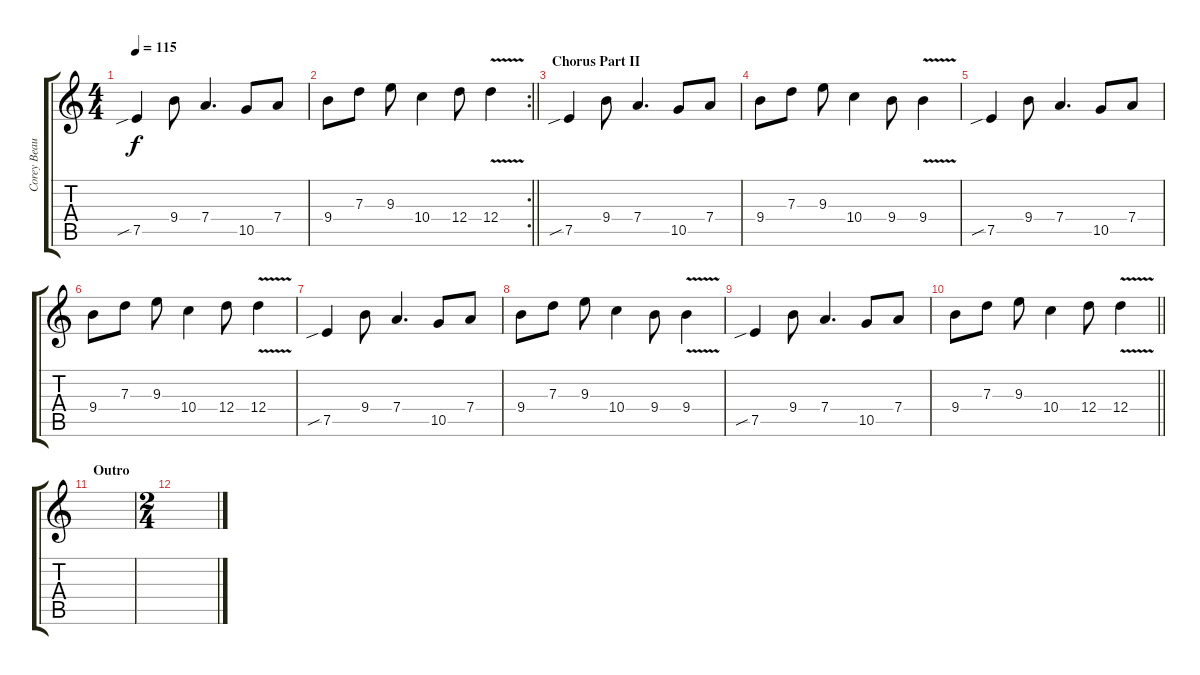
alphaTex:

\track ("Corey Beaulieu" "Corey Beau") {instrument distortionguitar}
\staff {score tabs}
\tuning (E4 B3 G3 D3 A2 E2) {hide}
\ts (4 4)
\tempo 115
\clef g2
\ks c
7.5{sib}.4{dy f} 9.4.8 7.4.4{d} 10.5.8 7.4.8 |
\rc 2
\barLineRight lightlight
9.4.8 7.3.8 9.3.8 10.4.4 12.4.8 12.4{v}.4 |
\section ("" "Chorus Part II")
7.5{sib}.4 9.4.8 7.4.4{d} 10.5.8 7.4.8 |
9.4.8 7.3.8 9.3.8 10.4.4 9.4.8 9.4{v}.4 |
7.5{sib}.4 9.4.8 7.4.4{d} 10.5.8 7.4.8 |
9.4.8 7.3.8 9.3.8 10.4.4 12.4.8 12.4{v}.4 |
7.5{sib}.4 9.4.8 7.4.4{d} 10.5.8 7.4.8 |
9.4.8 7.3.8 9.3.8 10.4.4 9.4.8 9.4{v}.4 |
7.5{sib}.4 9.4.8 7.4.4{d} 10.5.8 7.4.8 |
\barLineRight lightlight
9.4.8 7.3.8 9.3.8 10.4.4 12.4.8 12.4{v}.4 |
\section ("" "Outro")
|
\ts (2 4)
